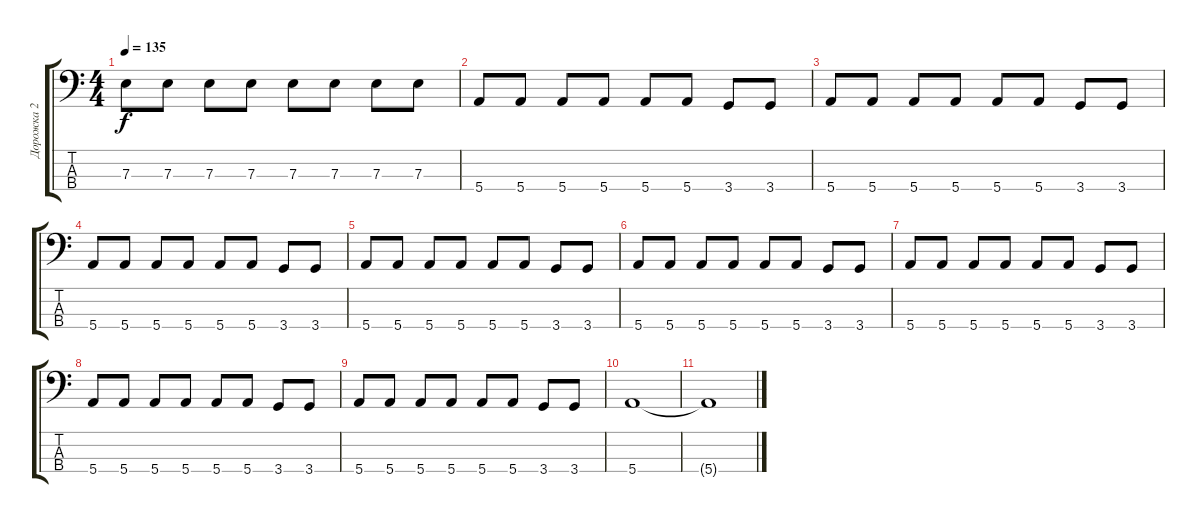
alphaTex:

\track ("Дорожка 2" "Дорожка 2") {instrument electricbassfinger}
\staff {score tabs}
\tuning (G2 D2 A1 E1) {hide}
\ts (4 4)
\tempo 135
\clef f4
\ks c
7.3.8{dy f} 7.3.8 7.3.8 7.3.8 7.3.8 7.3.8 7.3.8 7.3.8 |
5.4.8 5.4.8 5.4.8 5.4.8 5.4.8 5.4.8 3.4.8 3.4.8 |
5.4.8 5.4.8 5.4.8 5.4.8 5.4.8 5.4.8 3.4.8 3.4.8 |
5.4.8 5.4.8 5.4.8 5.4.8 5.4.8 5.4.8 3.4.8 3.4.8 |
5.4.8 5.4.8 5.4.8 5.4.8 5.4.8 5.4.8 3.4.8 3.4.8 |
5.4.8 5.4.8 5.4.8 5.4.8 5.4.8 5.4.8 3.4.8 3.4.8 |
5.4.8 5.4.8 5.4.8 5.4.8 5.4.8 5.4.8 3.4.8 3.4.8 |
5.4.8 5.4.8 5.4.8 5.4.8 5.4.8 5.4.8 3.4.8 3.4.8 |
5.4.8 5.4.8 5.4.8 5.4.8 5.4.8 5.4.8 3.4.8 3.4.8 |
5.4.1 |
5.4{t}.1
